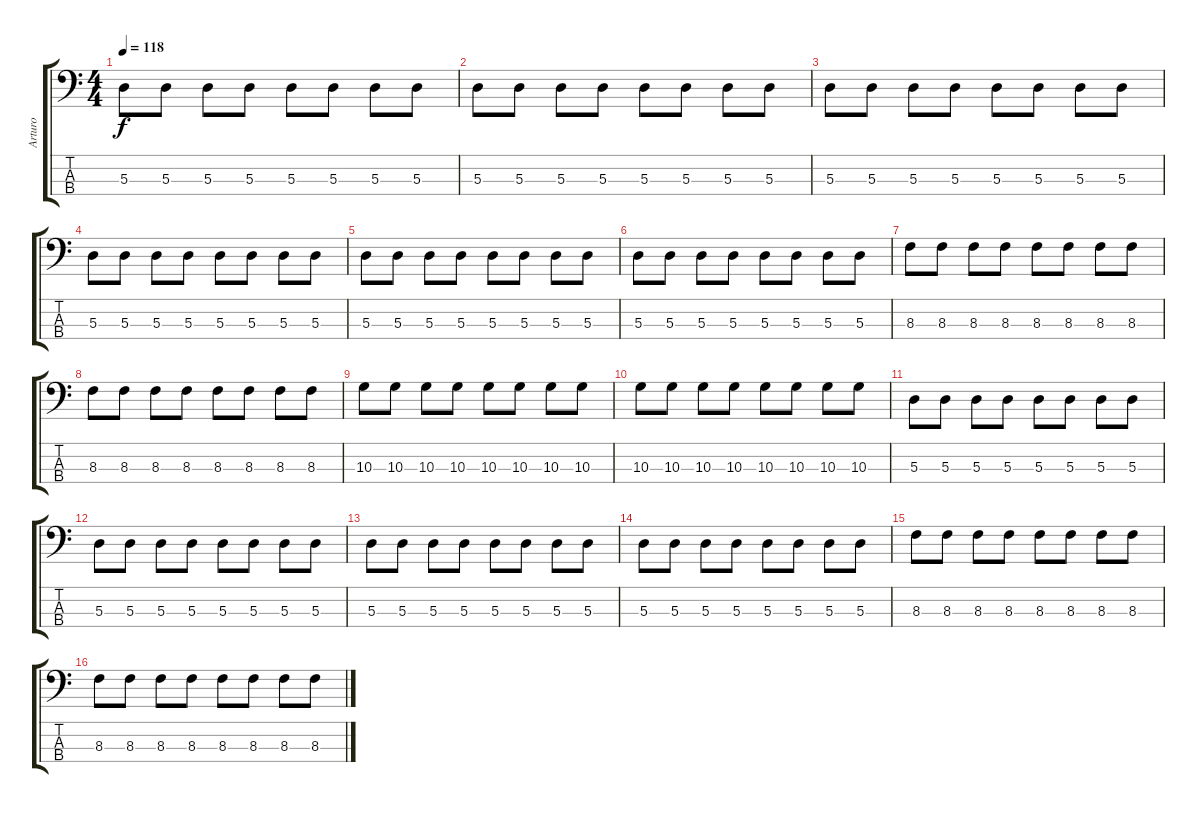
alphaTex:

\track ("Arturo" "Arturo") {instrument electricbasspick}
\staff {score tabs}
\tuning (G2 D2 A1 E1) {hide}
\ts (4 4)
\tempo 118
\clef f4
\ks c
5.3.8{dy f} 5.3.8 5.3.8 5.3.8 5.3.8 5.3.8 5.3.8 5.3.8 |
5.3.8 5.3.8 5.3.8 5.3.8 5.3.8 5.3.8 5.3.8 5.3.8 |
5.3.8 5.3.8 5.3.8 5.3.8 5.3.8 5.3.8 5.3.8 5.3.8 |
5.3.8 5.3.8 5.3.8 5.3.8 5.3.8 5.3.8 5.3.8 5.3.8 |
5.3.8 5.3.8 5.3.8 5.3.8 5.3.8 5.3.8 5.3.8 5.3.8 |
5.3.8 5.3.8 5.3.8 5.3.8 5.3.8 5.3.8 5.3.8 5.3.8 |
8.3.8 8.3.8 8.3.8 8.3.8 8.3.8 8.3.8 8.3.8 8.3.8 |
8.3.8 8.3.8 8.3.8 8.3.8 8.3.8 8.3.8 8.3.8 8.3.8 |
10.3.8 10.3.8 10.3.8 10.3.8 10.3.8 10.3.8 10.3.8 10.3.8 |
10.3.8 10.3.8 10.3.8 10.3.8 10.3.8 10.3.8 10.3.8 10.3.8 |
5.3.8 5.3.8 5.3.8 5.3.8 5.3.8 5.3.8 5.3.8 5.3.8 |
5.3.8 5.3.8 5.3.8 5.3.8 5.3.8 5.3.8 5.3.8 5.3.8 |
5.3.8 5.3.8 5.3.8 5.3.8 5.3.8 5.3.8 5.3.8 5.3.8 |
5.3.8 5.3.8 5.3.8 5.3.8 5.3.8 5.3.8 5.3.8 5.3.8 |
8.3.8 8.3.8 8.3.8 8.3.8 8.3.8 8.3.8 8.3.8 8.3.8 |
8.3.8 8.3.8 8.3.8 8.3.8 8.3.8 8.3.8 8.3.8 8.3.8
